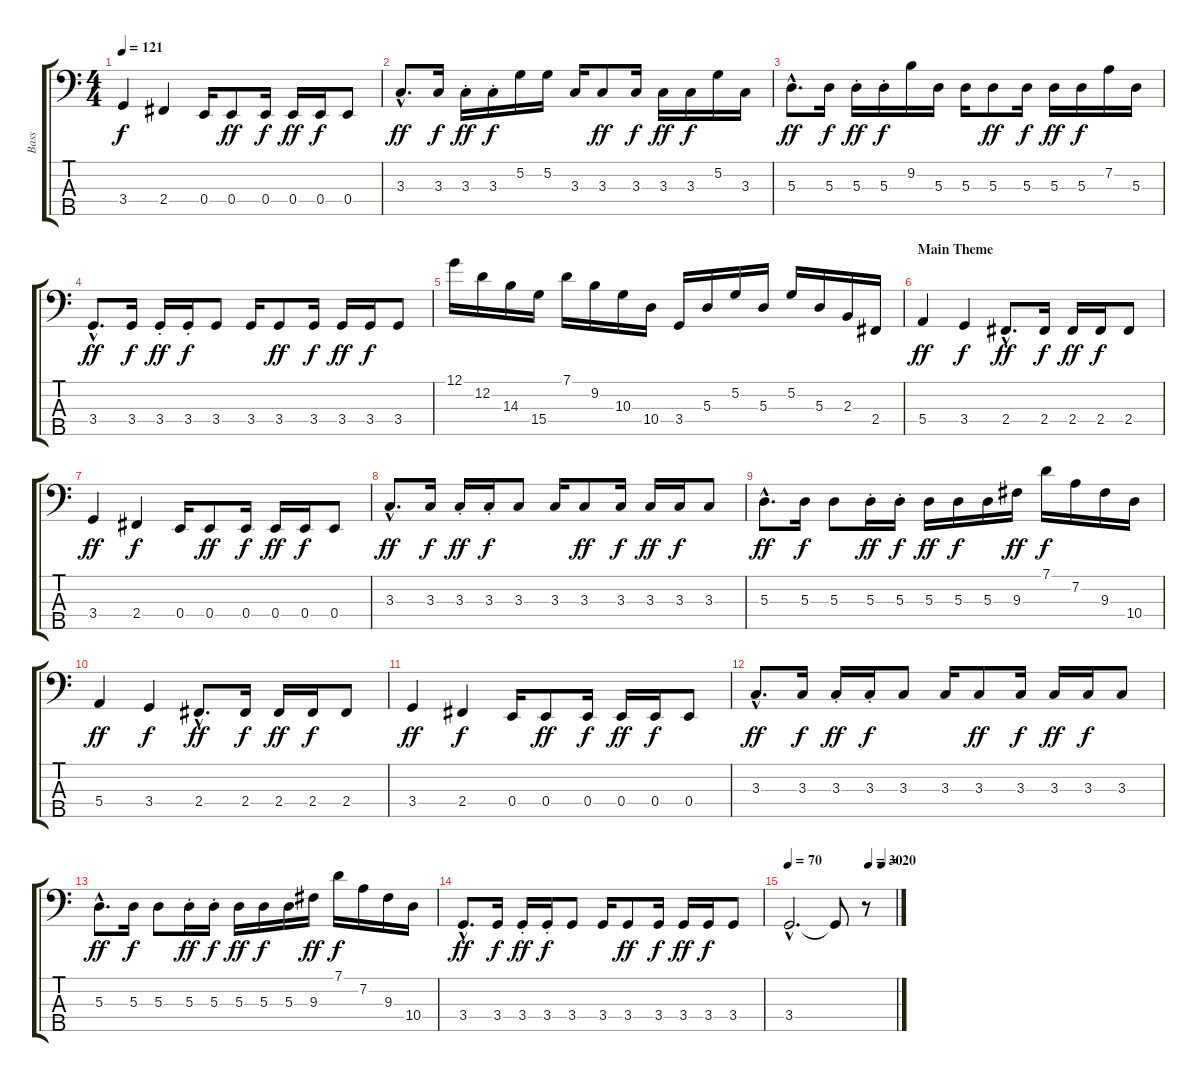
\track ("Bass" "Bass") {instrument synthbass2}
\staff {score tabs}
\tuning (G2 D2 A1 E1 B0) {hide}
\ts (4 4)
\tempo 121
\clef f4
\ks c
3.4.4{dy f} 2.4.4 0.4.16 0.4.8{dy ff} 0.4.16{dy f} 0.4.16{dy ff} 0.4.16{dy f} 0.4.8 |
3.3{hac}.8{d dy ff} 3.3.16{dy f} 3.3{st}.16{dy ff} 3.3{st}.16{dy f} 5.2.16 5.2.16 3.3.16 3.3.8{dy ff} 3.3.16{dy f} 3.3.16{dy ff} 3.3.16{dy f} 5.2.16 3.3.16 |
5.3{hac}.8{d dy ff} 5.3.16{dy f} 5.3{st}.16{dy ff} 5.3{st}.16{dy f} 9.2.16 5.3.16 5.3.16 5.3.8{dy ff} 5.3.16{dy f} 5.3.16{dy ff} 5.3.16{dy f} 7.2.16 5.3.16 |
3.4{hac}.8{d dy ff} 3.4.16{dy f} 3.4{st}.16{dy ff} 3.4{st}.16{dy f} 3.4.8 3.4.16 3.4.8{dy ff} 3.4.16{dy f} 3.4.16{dy ff} 3.4.16{dy f} 3.4.8 |
12.1.16 12.2.16 14.3.16 15.4.16 7.1.16 9.2.16 10.3.16 10.4.16 3.4.16 5.3.16 5.2.16 5.3.16 5.2.16 5.3.16 2.3.16 2.4.16 |
\section ("" "Main Theme")
5.4.4{dy ff} 3.4.4{dy f} 2.4{hac}.8{d dy ff} 2.4.16{dy f} 2.4.16{dy ff} 2.4.16{dy f} 2.4.8 |
3.4.4{dy ff} 2.4.4{dy f} 0.4.16 0.4.8{dy ff} 0.4.16{dy f} 0.4.16{dy ff} 0.4.16{dy f} 0.4.8 |
3.3{hac}.8{d dy ff} 3.3.16{dy f} 3.3{st}.16{dy ff} 3.3{st}.16{dy f} 3.3.8 3.3.16 3.3.8{dy ff} 3.3.16{dy f} 3.3.16{dy ff} 3.3.16{dy f} 3.3.8 |
5.3{hac}.8{d dy ff} 5.3.16{dy f} 5.3.8 5.3{st}.16{dy ff} 5.3{st}.16{dy f} 5.3.16{dy ff} 5.3.16{dy f} 5.3.16 9.3.16{dy ff} 7.1.16{dy f} 7.2.16 9.3.16 10.4.16 |
5.4.4{dy ff} 3.4.4{dy f} 2.4{hac}.8{d dy ff} 2.4.16{dy f} 2.4.16{dy ff} 2.4.16{dy f} 2.4.8 |
3.4.4{dy ff} 2.4.4{dy f} 0.4.16 0.4.8{dy ff} 0.4.16{dy f} 0.4.16{dy ff} 0.4.16{dy f} 0.4.8 |
3.3{hac}.8{d dy ff} 3.3.16{dy f} 3.3{st}.16{dy ff} 3.3{st}.16{dy f} 3.3.8 3.3.16 3.3.8{dy ff} 3.3.16{dy f} 3.3.16{dy ff} 3.3.16{dy f} 3.3.8 |
5.3{hac}.8{d dy ff} 5.3.16{dy f} 5.3.8 5.3{st}.16{dy ff} 5.3{st}.16{dy f} 5.3.16{dy ff} 5.3.16{dy f} 5.3.16 9.3.16{dy ff} 7.1.16{dy f} 7.2.16 9.3.16 10.4.16 |
3.4{hac}.8{d dy ff} 3.4.16{dy f} 3.4{st}.16{dy ff} 3.4{st}.16{dy f} 3.4.8 3.4.16 3.4.8{dy ff} 3.4.16{dy f} 3.4.16{dy ff} 3.4.16{dy f} 3.4.8 |
\tempo 70
\tempo (30 0.75)
\tempo (20 0.875)
3.4{hac}.2{d} 3.4{t}.8 r.8
